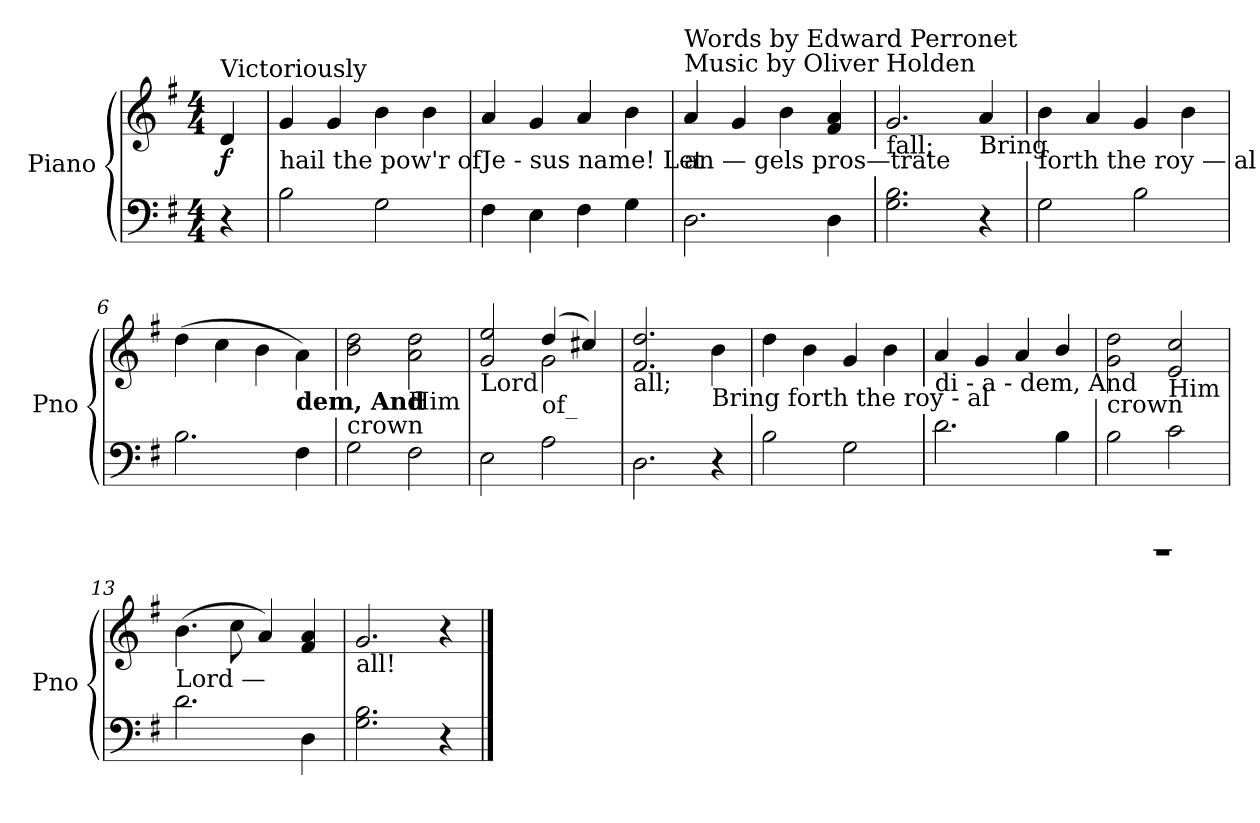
**kern	**kern	**dynam
*part1	*part1	*part1
*staff2	*staff1	*staff1/2
*I"Piano	*	*
*I'Pno	*	*
*clefF4	*clefG2	*
*k[f#]	*k[f#]	*
*M4/4	*M4/4	*
=	=	=
!	!LO:TX:a:t=Victoriously	!
!	!	!LO:DY:b
4r	4d/	f
=1	=1	=1
!	!LO:TX:b:t=hail the pow'r of	!
2B\	4g/	.
.	4g/	.
2G\	4b\	.
.	4b\	.
=2	=2	=2
!	!LO:TX:b:t=Je - sus name! Let	!
4F#\	4a/	.
4E\	4g/	.
4F#\	4a/	.
4G\	4b\	.
=3	=3	=3
!	!LO:TX:a:t=Music by Oliver Holden	!
!	!LO:TX:a:t=Words by Edward Perronet	!
!	!LO:TX:b:t=an — gels pros—trate	!
2.D\	4a/	.
.	4g/	.
.	4b\	.
4D\	4f#/ 4a/	.
!!LO:LB:g=z
=4	=4	=4
!	!LO:TX:b:t=fall;	!
2.G\ 2.B\	2.g/	.
!	!LO:TX:b:t=Bring	!
4r	4a/	.
=5	=5	=5
!	!LO:TX:b:t=forth the roy — al	!
2G\	4b\	.
.	4a/	.
2B\	4g/	.
.	4b\	.
=6	=6	=6
2.B\	(<4dd\	.
.	4cc\	.
.	4b\	.
!	!LO:TX:b:B:t=dem, And	!
4F#\	4a\)	.
=7	=7	=7
!	!LO:TX:b:t=crown	!
2G\	2b\ 2dd\	.
!	!LO:TX:b:t=Him	!
2F#\	2a\ 2dd\	.
!!LO:LB:g=z
=8	=8	=8
*	*^	*
!	!LO:TX:b:t=Lord	!	!
2E\	2g/ 2ee/	2ryy	.
!	!LO:TX:b:t=of_	!	!
2A\	(>4dd/	2g\	.
.	4cc#X/)	.	.
*	*v	*v	*
=9	=9	=9
!	!LO:TX:b:t=all;	!
2.D\	2.f#/ 2.dd/	.
!	!LO:TX:b:t=Bring forth the roy - al	!
4r	4b\	.
=10	=10	=10
2B\	4dd\	.
.	4b\	.
2G\	4g/	.
.	4b\	.
=11	=11	=11
!	!LO:TX:b:t=di - a - dem, And	!
2.d\	4a/	.
.	4g/	.
.	4a/	.
4B\	4b/	.
!!LO:LB:g=z
=12	=12	=12
*^	*	*
!	!	!LO:TX:b:t=crown	!
1rCCC	2B\	2g\ 2dd\	.
!	!	!LO:TX:b:t=Him	!
.	2c\	2e/ 2cc/	.
=13	=13	=13	=13
!	!	!LO:TX:b:t=Lord —	!
*v	*v	*	*
2.d\	(>4.b\	.
.	8cc\	.
.	4a/)	.
4D\	4f#/ 4a/	.
=14	=14	=14
!	!LO:TX:b:t=all!	!
2.G\ 2.B\	2.g/	.
4r	4r	.
==	==	==
*-	*-	*-
